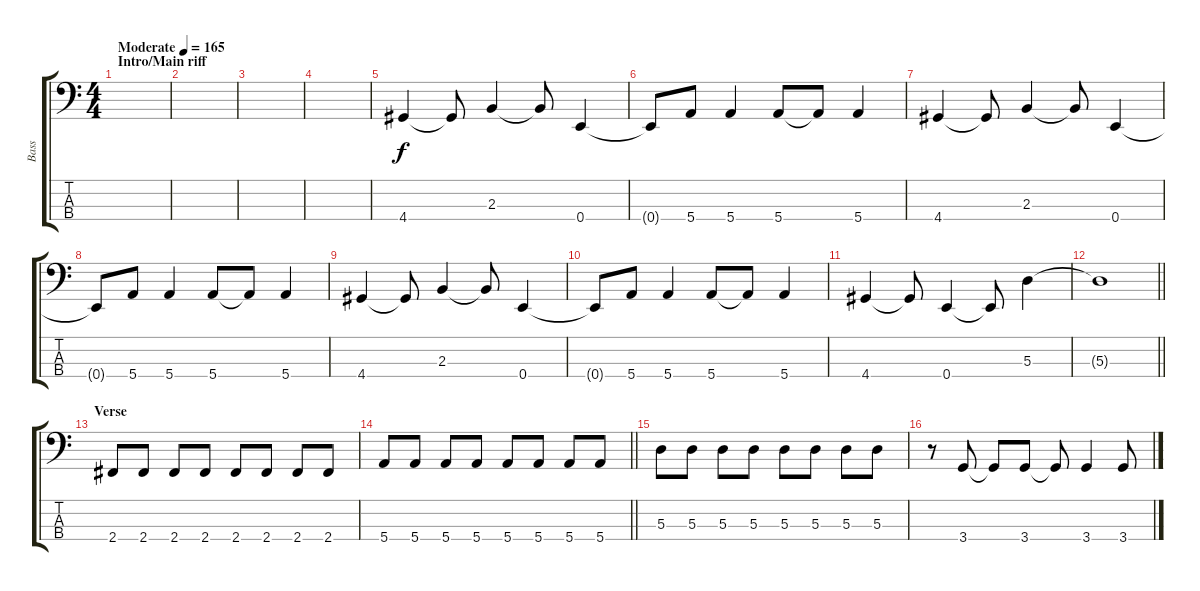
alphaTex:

\track ("Bass" "Bass") {instrument electricbassfinger}
\staff {score tabs}
\tuning (G2 D2 A1 E1) {hide}
\ts (4 4)
\section ("" "Intro/Main riff")
\tempo (165 "Moderate")
\clef f4
\ks c
|
|
|
|
4.4.4 4.4{t}.8 2.3.4 2.3{t}.8 0.4.4 |
0.4{t}.8 5.4.8 5.4.4 5.4.8 5.4{t}.8 5.4.4 |
4.4.4 4.4{t}.8 2.3.4 2.3{t}.8 0.4.4 |
0.4{t}.8 5.4.8 5.4.4 5.4.8 5.4{t}.8 5.4.4 |
4.4.4 4.4{t}.8 2.3.4 2.3{t}.8 0.4.4 |
0.4{t}.8 5.4.8 5.4.4 5.4.8 5.4{t}.8 5.4.4 |
4.4.4 4.4{t}.8 0.4.4 0.4{t}.8 5.3.4 |
\barLineRight lightlight
5.3{t}.1 |
\section ("" "Verse ")
2.4.8 2.4.8 2.4.8 2.4.8 2.4.8 2.4.8 2.4.8 2.4.8 |
\barLineRight lightlight
5.4.8 5.4.8 5.4.8 5.4.8 5.4.8 5.4.8 5.4.8 5.4.8 |
5.3.8 5.3.8 5.3.8 5.3.8 5.3.8 5.3.8 5.3.8 5.3.8 |
r.8 3.4.8 3.4{t}.8 3.4.8 3.4{t}.8 3.4.4 3.4.8
